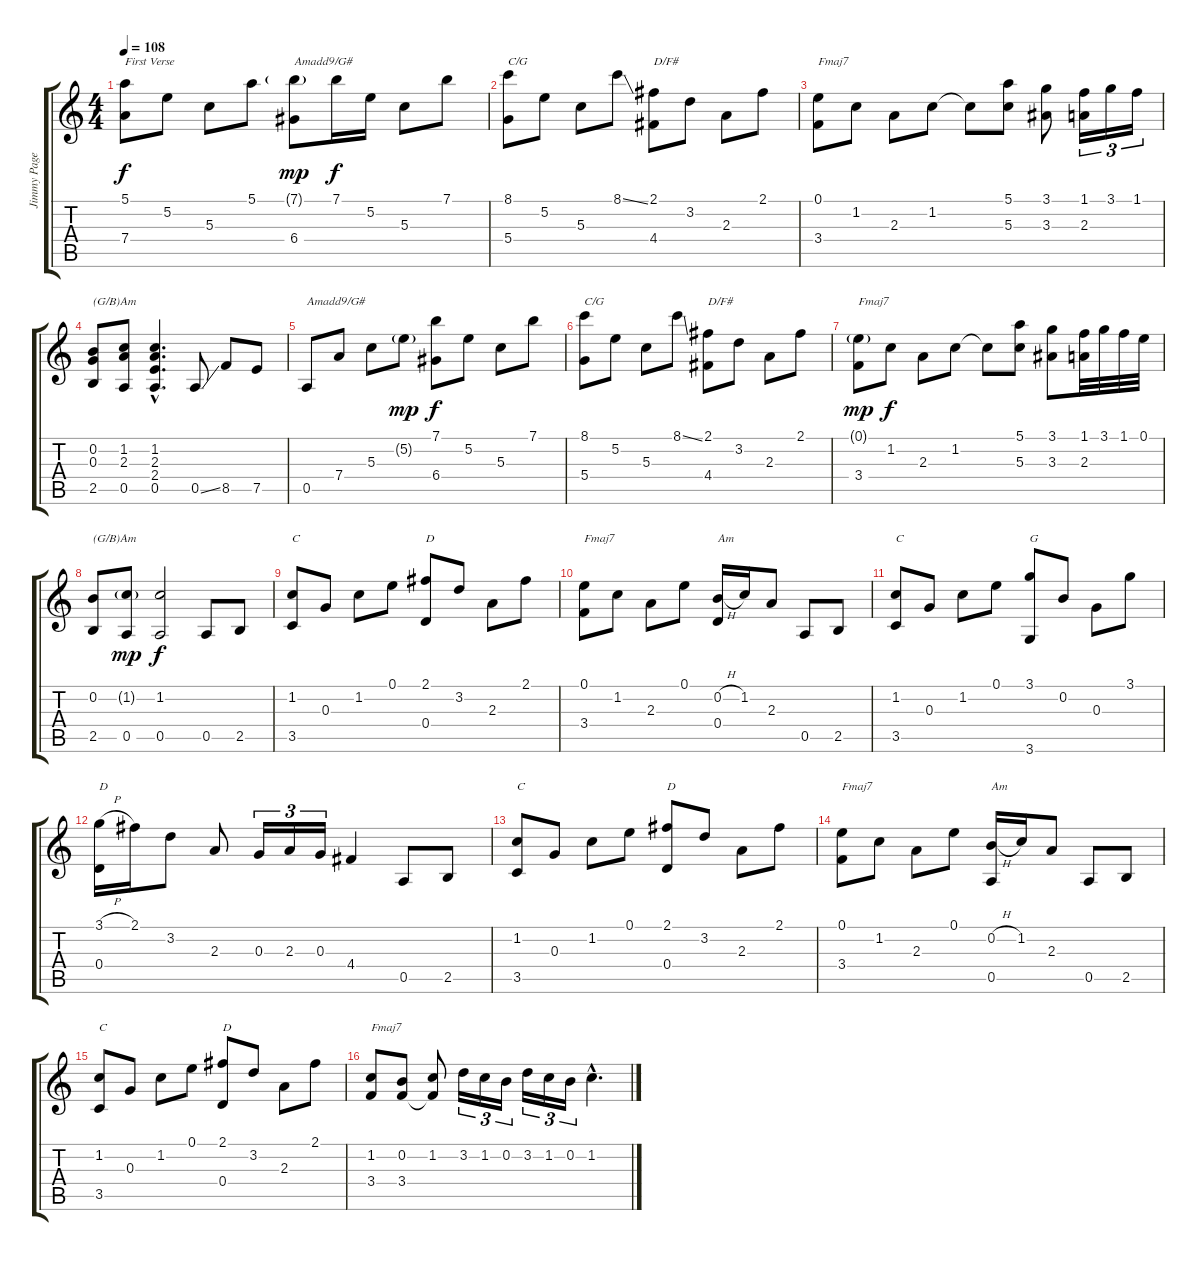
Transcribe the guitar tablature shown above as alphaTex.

\track ("Jimmy Page" "Jimmy Page") {instrument overdrivenguitar}
\staff {score tabs}
\tuning (E4 B3 G3 D3 A2 E2) {hide}
\ts (4 4)
\tempo 108
\clef g2
\ks c
(5.1 7.4).8{txt "First Verse" dy f} 5.2.8 5.3.8 5.1.8 (7.1{g} 6.4).8{txt "Amadd9/G#" dy mp} 7.1.16{dy f} 5.2.16 5.3.8 7.1.8 |
(8.1 5.4).8{txt "C/G"} 5.2.8 5.3.8 8.1{ss}.8 (2.1 4.4).8{txt "D/F#"} 3.2.8 2.3.8 2.1.8 |
(0.1 3.4).8{txt "Fmaj7"} 1.2.8 2.3.8 1.2.8 1.2{t}.8 (5.1 5.3).8 (3.1 3.3).8 (1.1 2.3).16{tu (3 2)} 3.1.16{tu (3 2)} 1.1.16{tu (3 2)} |
(0.2 0.3 2.5).8{txt "(G/B)Am"} (1.2 2.3 0.5).8 (1.2{hac} 2.3{hac} 2.4{hac} 0.5{hac}).4{d} 0.5{ss}.8 8.5.8 7.5.8 |
0.5.8{txt "Amadd9/G#"} 7.4.8 5.3.8 5.2{g}.8{dy mp} (7.1 6.4).8{dy f} 5.2.8 5.3.8 7.1.8 |
(8.1 5.4).8{txt "C/G"} 5.2.8 5.3.8 8.1{ss}.8 (2.1 4.4).8{txt "D/F#"} 3.2.8 2.3.8 2.1.8 |
(0.1{g} 3.4).8{txt "Fmaj7" dy mp} 1.2.8{dy f} 2.3.8 1.2.8 1.2{t}.8 (5.1 5.3).8 (3.1 3.3).8 (1.1 2.3).32 3.1.32 1.1.32 0.1.32 |
(0.2 2.5).8{txt "(G/B)Am"} (1.2{g} 0.5).8{dy mp} (1.2 0.5).2{dy f} 0.5.8 2.5.8 |
(1.2 3.5).8{txt "C"} 0.3.8 1.2.8 0.1.8 (2.1 0.4).8{txt "D"} 3.2.8 2.3.8 2.1.8 |
(0.1 3.4).8{txt "Fmaj7"} 1.2.8 2.3.8 0.1.8 (0.2{h} 0.4).16{txt "Am"} 1.2.16 2.3.8 0.5.8 2.5.8 |
(1.2 3.5).8{txt "C"} 0.3.8 1.2.8 0.1.8 (3.1 3.6).8{txt "G"} 0.2.8 0.3.8 3.1.8 |
(3.1{h} 0.4).16{txt "D"} 2.1.16 3.2.8 2.3.8 0.3.16{tu (3 2)} 2.3.16{tu (3 2)} 0.3.16{tu (3 2)} 4.4.4 0.5.8 2.5.8 |
(1.2 3.5).8{txt "C"} 0.3.8 1.2.8 0.1.8 (2.1 0.4).8{txt "D"} 3.2.8 2.3.8 2.1.8 |
(0.1 3.4).8{txt "Fmaj7"} 1.2.8 2.3.8 0.1.8 (0.2{h} 0.5).16{txt "Am"} 1.2.16 2.3.8 0.5.8 2.5.8 |
(1.2 3.5).8{txt "C"} 0.3.8 1.2.8 0.1.8 (2.1 0.4).8{txt "D"} 3.2.8 2.3.8 2.1.8 |
(1.2 3.4).8{txt "Fmaj7"} (0.2 3.4).8 (1.2 3.4{t}).8 3.2.16{tu (3 2)} 1.2.16{tu (3 2)} 0.2.16{tu (3 2)} 3.2.16{tu (3 2)} 1.2.16{tu (3 2)} 0.2.16{tu (3 2)} 1.2{hac}.4{d}
